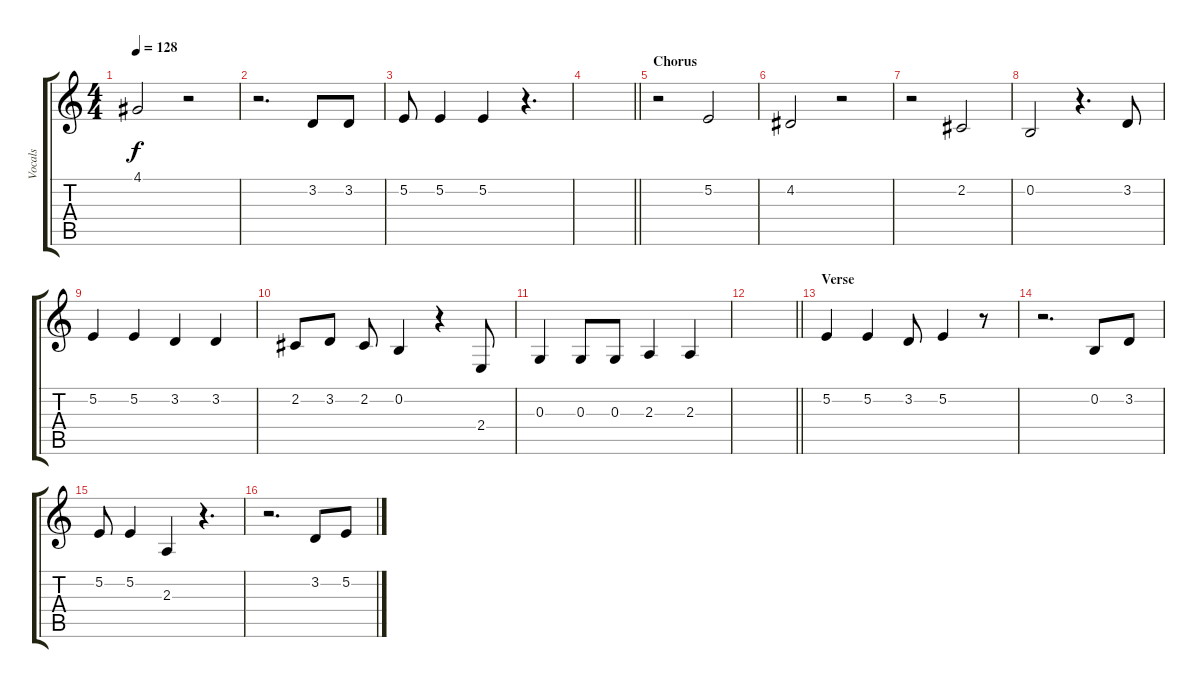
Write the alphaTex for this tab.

\track ("Vocals" "Vocals") {instrument choiraahs}
\staff {score tabs}
\tuning (E4 B3 G3 D3 A2 E2) {hide}
\ts (4 4)
\tempo 128
\clef g2
\ks c
4.1.2{dy f} r.2 |
r.2{d} 3.2.8 3.2.8 |
5.2.8 5.2.4 5.2.4 r.4{d} |
\barLineRight lightlight
|
\section ("" "Chorus")
r.2 5.2.2 |
4.2.2 r.2 |
r.2 2.2.2 |
0.2.2 r.4{d} 3.2.8 |
5.2.4 5.2.4 3.2.4 3.2.4 |
2.2.8 3.2.8 2.2.8 0.2.4 r.4 2.4.8 |
0.3.4 0.3.8 0.3.8 2.3.4 2.3.4 |
\barLineRight lightlight
|
\section ("" "Verse")
5.2.4 5.2.4 3.2.8 5.2.4 r.8 |
r.2{d} 0.2.8 3.2.8 |
5.2.8 5.2.4 2.3.4 r.4{d} |
r.2{d} 3.2.8 5.2.8
